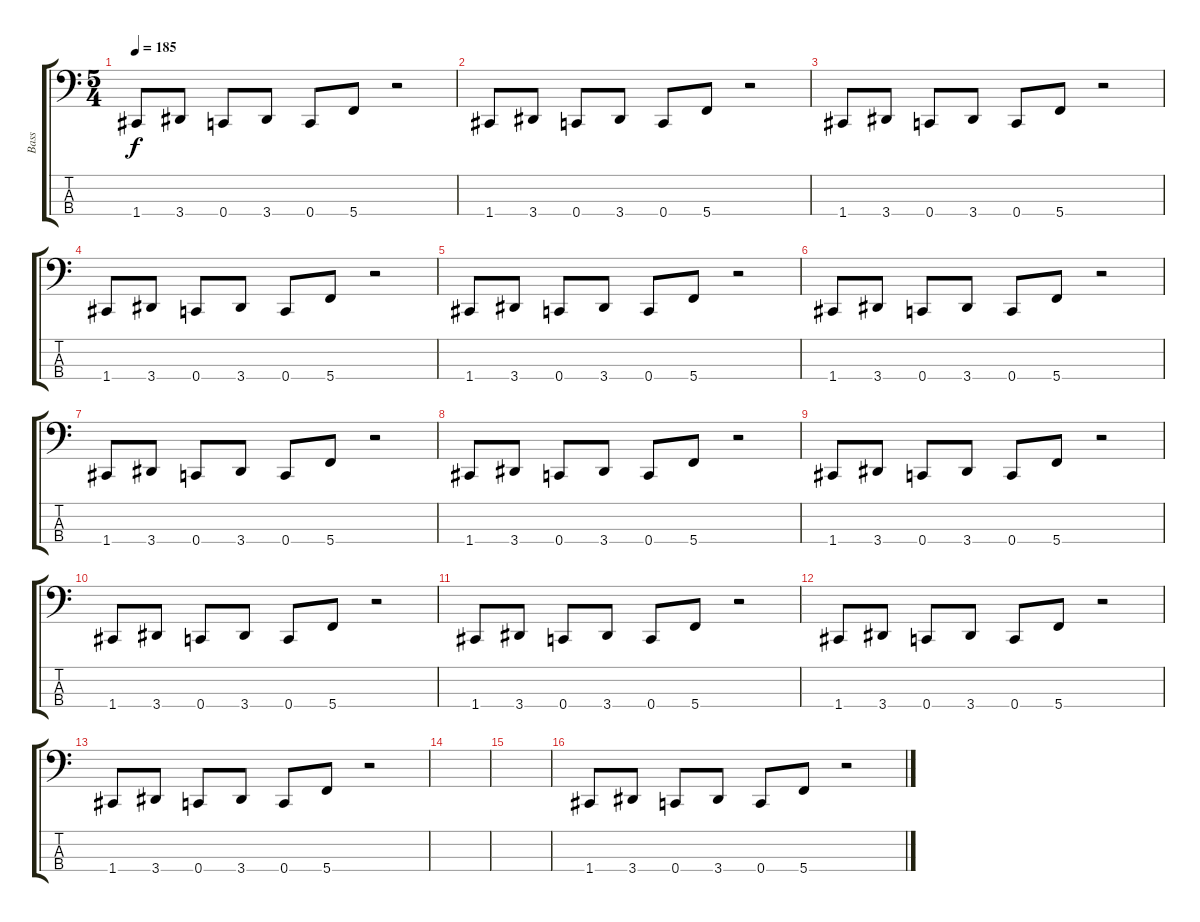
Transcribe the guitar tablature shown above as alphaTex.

\track ("Bass" "Bass") {instrument electricbassfinger}
\staff {score tabs}
\tuning (F2 C2 G1 C1) {hide}
\ts (5 4)
\tempo 185
\clef f4
\ks c
1.4.8{dy f} 3.4.8 0.4.8 3.4.8 0.4.8 5.4.8 r.2 |
1.4.8 3.4.8 0.4.8 3.4.8 0.4.8 5.4.8 r.2 |
1.4.8 3.4.8 0.4.8 3.4.8 0.4.8 5.4.8 r.2 |
1.4.8 3.4.8 0.4.8 3.4.8 0.4.8 5.4.8 r.2 |
1.4.8 3.4.8 0.4.8 3.4.8 0.4.8 5.4.8 r.2 |
1.4.8 3.4.8 0.4.8 3.4.8 0.4.8 5.4.8 r.2 |
1.4.8 3.4.8 0.4.8 3.4.8 0.4.8 5.4.8 r.2 |
1.4.8 3.4.8 0.4.8 3.4.8 0.4.8 5.4.8 r.2 |
1.4.8 3.4.8 0.4.8 3.4.8 0.4.8 5.4.8 r.2 |
1.4.8 3.4.8 0.4.8 3.4.8 0.4.8 5.4.8 r.2 |
1.4.8 3.4.8 0.4.8 3.4.8 0.4.8 5.4.8 r.2 |
1.4.8 3.4.8 0.4.8 3.4.8 0.4.8 5.4.8 r.2 |
1.4.8 3.4.8 0.4.8 3.4.8 0.4.8 5.4.8 r.2 |
|
|
1.4.8 3.4.8 0.4.8 3.4.8 0.4.8 5.4.8 r.2
